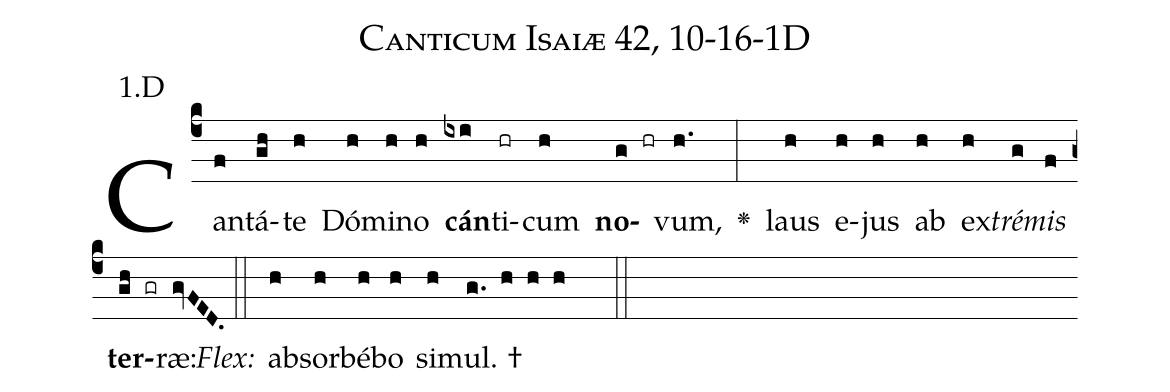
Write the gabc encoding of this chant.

name: Canticum Isaiæ 42, 10-16-1D;
annotation: 1.D;
%%
(c4)Can(f)tá(gh)te(h) Dó(h)mi(h)no(h) <b>cán</b>(ixi)ti(hr)cum(h) <b>no</b>(g hr)vum,(h.) <v>\greheightstar</v>(:) laus(h) e(h)jus(h) ab(h) ex(h)<i>tré</i>(g)<i>mis</i>(f) <b>ter</b>(gh gr)ræ:(gvFED.) (::)
<i>Flex:</i>()  ab(h)sor(h)bé(h)bo(h) si(h)mul. †(g. h h h  ::)

%E(h) u(h) o(g) u(f) a(gh) e.(gvFED.) (::)
